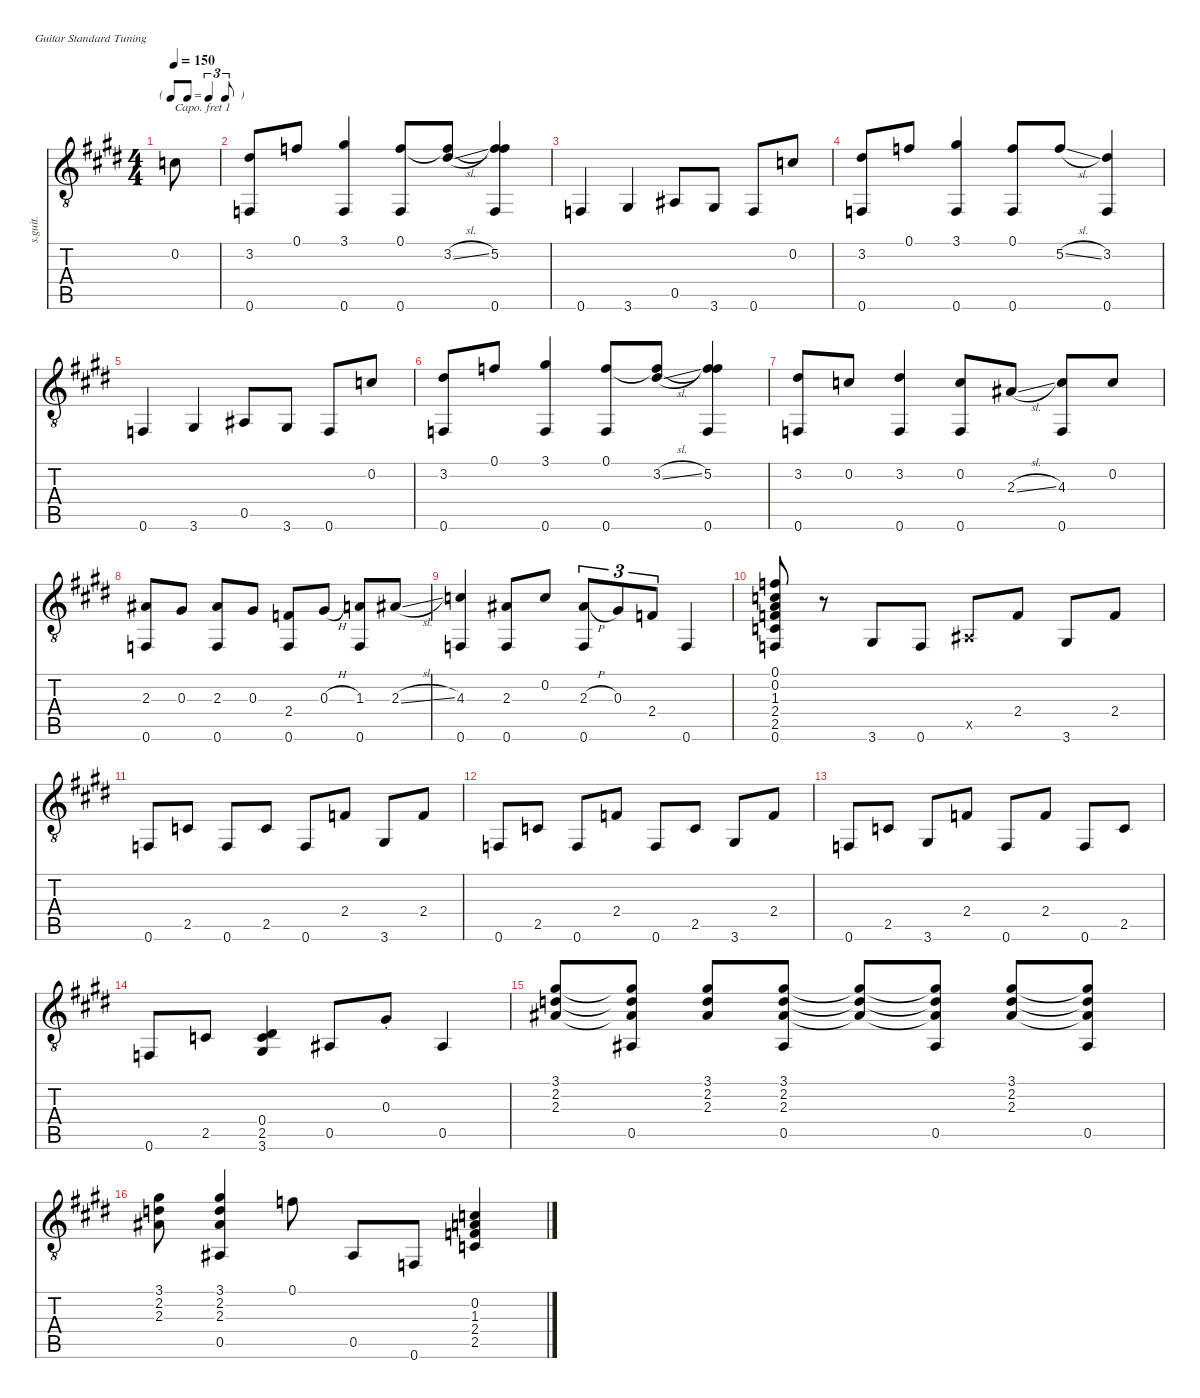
\defaultSystemsLayout 4
\hideDynamics
\bracketExtendMode nobrackets
\otherSystemsTrackNameOrientation horizontal
\track ("Electric guitar" "s.guit.") {defaultSystemsLayout 4 instrument acousticguitarsteel}
\staff {score tabs}
\capo 1
\tuning (E4 B3 G3 D3 A2 E2)
\displaytranspose 0
\ts (4 4)
\tf triplet8th
\ac
\tempo 150
\clef g2
\ottava 8vb
\ks e
0.2{acc forcenatural}.8{dy mf instrument acousticguitarsteel beam Down} |
(0.6{acc forcenatural} 3.2{acc #}).8{beam Up} 0.1{acc forcenatural}.8{beam Up} (0.6{acc forcenatural} 3.1{acc #}).4{beam Up} (0.6{acc forcenatural} 0.1{acc forcenatural}).8{beam Up} (3.2{sl acc #} 0.1{t acc forcenatural}).8{beam Up} (5.2{acc forcenatural} 0.6{acc forcenatural} 0.1{t acc forcenatural}).4{beam Up} |
0.6{acc forcenatural}.4{beam Up} 3.6{acc #}.4{beam Up} 0.5{acc #}.8{beam Up} 3.6{acc #}.8{beam Up} 0.6{acc forcenatural}.8{beam Up} 0.2{acc forcenatural}.8{beam Up} |
(3.2{acc #} 0.6{acc forcenatural}).8{beam Up} 0.1{acc forcenatural}.8{beam Up} (3.1{acc #} 0.6{acc forcenatural}).4{beam Up} (0.6{acc forcenatural} 0.1{acc forcenatural}).8{beam Up} 5.2{sl acc forcenatural}.8{beam Up} (3.2{acc #} 0.6{acc forcenatural}).4{beam Up} |
0.6{acc forcenatural}.4{beam Up} 3.6{acc #}.4{beam Up} 0.5{acc #}.8{beam Up} 3.6{acc #}.8{beam Up} 0.6{acc forcenatural}.8{beam Up} 0.2{acc forcenatural}.8{beam Up} |
(0.6{acc forcenatural} 3.2{acc #}).8{beam Up} 0.1{acc forcenatural}.8{beam Up} (0.6{acc forcenatural} 3.1{acc #}).4{beam Up} (0.6{acc forcenatural} 0.1{acc forcenatural}).8{beam Up} (3.2{sl acc #} 0.1{t acc forcenatural}).8{beam Up} (5.2{acc forcenatural} 0.6{acc forcenatural} 0.1{t acc forcenatural}).4{beam Up} |
(3.2{acc #} 0.6{acc forcenatural}).8{beam Up} 0.2{acc forcenatural}.8{beam Up} (3.2{acc #} 0.6{acc forcenatural}).4{beam Up} (0.2{acc forcenatural} 0.6{acc forcenatural}).8{beam Up} 2.3{sl acc #}.8{beam Up} (4.3{acc forcenatural} 0.6{acc forcenatural}).8{beam Up} 0.2{acc forcenatural}.8{beam Up} |
(2.3{acc #} 0.6{acc forcenatural}).8{beam Up} 0.3{acc #}.8{beam Up} (2.3{acc #} 0.6{acc forcenatural}).8{beam Up} 0.3{acc #}.8{beam Up} (2.4{acc forcenatural} 0.6{acc forcenatural}).8{beam Up} 0.3{h acc #}.8{beam Up} (1.3{acc forcenatural} 0.6{acc forcenatural}).8{beam Up} 2.3{sl acc #}.8{beam Up} |
(4.3{acc forcenatural} 0.6{acc forcenatural}).4{beam Up} (0.6{acc forcenatural} 2.3{acc #}).8{beam Up} 0.2{acc forcenatural}.8{beam Up} (2.3{h acc #} 0.6{acc forcenatural}).8{tu (3 2) beam Up} 0.3{acc #}.8{tu (3 2) beam Up} 2.4{acc forcenatural}.8{tu (3 2) beam Up} 0.6{acc forcenatural}.4{beam Up} |
(0.6{acc forcenatural} 2.5{acc forcenatural} 2.4{acc forcenatural} 1.3{acc forcenatural} 0.2{acc forcenatural} 0.1{acc forcenatural}).8{beam Up} r.8{beam Up} 3.6{acc #}.8{beam Up} 0.6{acc forcenatural}.8{beam Up} 0.5{x acc #}.8{beam Up} 2.4{acc forcenatural}.8{beam Up} 3.6{acc #}.8{beam Up} 2.4{acc forcenatural}.8{beam Up} |
0.6{acc forcenatural}.8{beam Up} 2.5{acc forcenatural}.8{beam Up} 0.6{acc forcenatural}.8{beam Up} 2.5{acc forcenatural}.8{beam Up} 0.6{acc forcenatural}.8{beam Up} 2.4{acc forcenatural}.8{beam Up} 3.6{acc #}.8{beam Up} 2.4{acc forcenatural}.8{beam Up} |
0.6{acc forcenatural}.8{beam Up} 2.5{acc forcenatural}.8{beam Up} 0.6{acc forcenatural}.8{beam Up} 2.4{acc forcenatural}.8{beam Up} 0.6{acc forcenatural}.8{beam Up} 2.5{acc forcenatural}.8{beam Up} 3.6{acc #}.8{beam Up} 2.4{acc forcenatural}.8{beam Up} |
0.6{acc forcenatural}.8{beam Up} 2.5{acc forcenatural}.8{beam Up} 3.6{acc #}.8{beam Up} 2.4{acc forcenatural}.8{beam Up} 0.6{acc forcenatural}.8{beam Up} 2.4{acc forcenatural}.8{beam Up} 0.6{acc forcenatural}.8{beam Up} 2.5{acc forcenatural}.8{beam Up} |
0.6{acc forcenatural}.8{beam Up} 2.5{acc forcenatural}.8{beam Up} (3.6{acc #} 2.5{acc forcenatural} 0.4{acc #}).4{beam Up} 0.5{acc #}.8{beam Up} 0.3{st acc #}.8{beam Up} 0.5{acc #}.4{beam Up} |
(3.1{acc #} 2.2{acc forcenatural} 2.3{acc #}).8{beam Up} (0.5{acc #} 2.3{t acc #} 2.2{t acc forcenatural} 3.1{t acc #}).8{beam Up} (3.1{acc #} 2.2{acc forcenatural} 2.3{acc #}).8{beam Up} (3.1{acc #} 2.2{acc forcenatural} 2.3{acc #} 0.5{acc #}).8{beam Up} (3.1{t acc #} 2.2{t acc forcenatural} 2.3{t acc #}).8{beam Up} (0.5{acc #} 3.1{t acc #} 2.2{t acc forcenatural} 2.3{t acc #}).8{beam Up} (3.1{acc #} 2.2{acc forcenatural} 2.3{acc #}).8{beam Up} (0.5{acc #} 3.1{t acc #} 2.2{t acc forcenatural} 2.3{t acc #}).8{beam Up} |
(3.1{acc #} 2.2{acc forcenatural} 2.3{acc #}).8{beam Down} (3.1{acc #} 2.2{acc forcenatural} 2.3{acc #} 0.5{acc #}).4{beam Up} 0.1{acc forcenatural}.8{beam Down} 0.5{acc #}.8{beam Up} 0.6{acc forcenatural}.8{beam Up} (2.5{acc forcenatural} 2.4{acc forcenatural} 1.3{acc forcenatural} 0.2{acc forcenatural}).4{beam Up}
